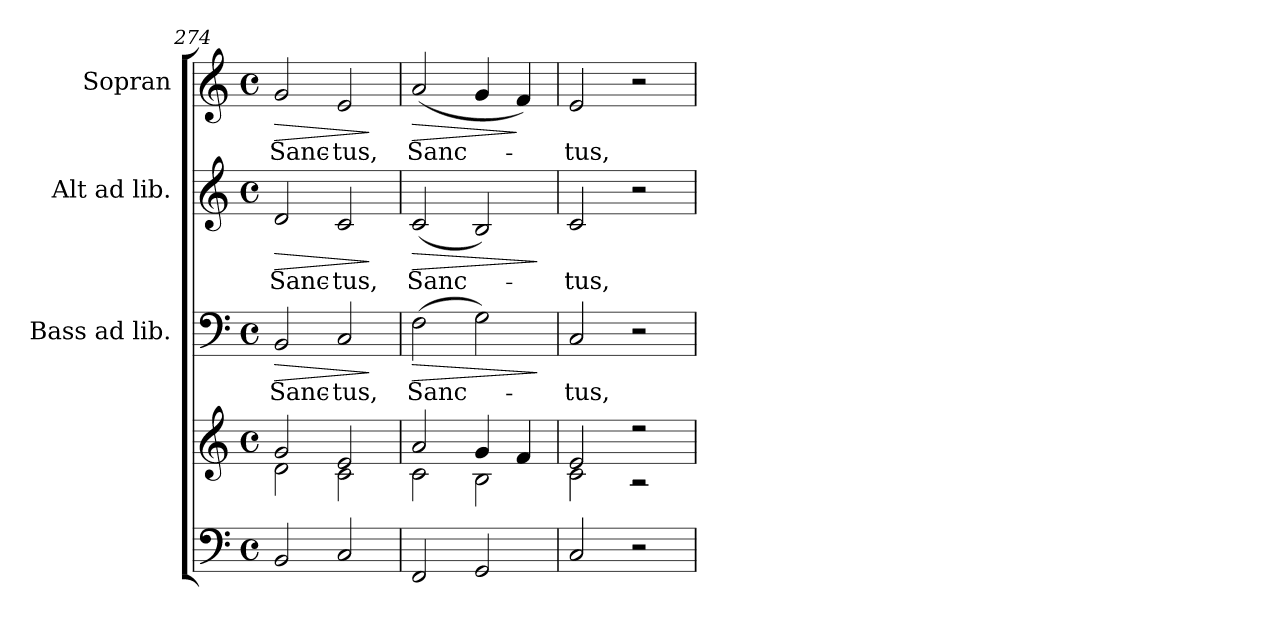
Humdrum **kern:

**kern	**kern	**kern	**text	**dynam	**kern	**text	**dynam	**kern	**text	**dynam
*part4	*part4	*part3	*part3	*part3	*part2	*part2	*part2	*part1	*part1	*part1
*staff5	*staff4	*staff3	*staff3	*staff3	*staff2	*staff2	*staff2	*staff1	*staff1	*staff1
*	*	*I"Bass ad lib.	*	*	*I"Alt ad lib.	*	*	*I"Sopran	*	*
*	*	*I'B.	*	*	*I'A.	*	*	*I'S.	*	*
*clefF4	*clefG2	*clefF4	*	*	*clefG2	*	*	*clefG2	*	*
*k[]	*k[]	*k[]	*	*	*k[]	*	*	*k[]	*	*
*C:	*C:	*C:	*	*	*C:	*	*	*C:	*	*
*M4/4	*M4/4	*M4/4	*	*	*M4/4	*	*	*M4/4	*	*
*met(c)	*met(c)	*met(c)	*	*	*met(c)	*	*	*met(c)	*	*
=274	=274	=274	=274	=274	=274	=274	=274	=274	=274	=274
*	*^	*	*	*	*	*	*	*	*	*
!	!	!	!	!LO:LY:b	!LO:HP:b	!	!LO:LY:b	!LO:HP:b	!	!LO:LY:b	!LO:HP:b
2BB/	2g/	2d\	2BB/	Sanc-	>	2d/	Sanc-	>	2g/	Sanc-	>
!	!	!	!	!LO:LY:b	!	!	!LO:LY:b	!	!	!LO:LY:b	!
2C/	2e/	2c\	2C/	-tus,	.	2c/	-tus,	.	2e/	-tus,	.
*	*v	*v	*	*	*	*	*	*	*	*	*
.	.	.	.	]	.	.	]	.	.	]
=275	=275	=275	=275	=275	=275	=275	=275	=275	=275	=275
*	*^	*	*	*	*	*	*	*	*	*
!	!	!	!	!LO:LY:b	!LO:HP:b	!	!LO:LY:b	!LO:HP:b	!	!LO:LY:b	!LO:HP:b
2FF/	2a/	2c\	(>2F\	Sanc-	>	(<2c/	Sanc-	>	(<2a/	Sanc-	>
2GG/	4g/	2B\	2G\)	.	.	2B/)	.	.	4g/	.	.
.	4f/	.	.	.	.	.	.	.	4f/)	.	]
*	*v	*v	*	*	*	*	*	*	*	*	*
.	.	.	.	]	.	.	]	.	.	.
=276	=276	=276	=276	=276	=276	=276	=276	=276	=276	=276
*	*^	*	*	*	*	*	*	*	*	*
!	!	!	!	!LO:LY:b	!	!	!LO:LY:b	!	!	!LO:LY:b	!
2C/	2e/	2c\	2C/	-tus,	.	2c/	-tus,	.	2e/	-tus,	.
2r	2r	2r	2r	.	.	2r	.	.	2r	.	.
*	*v	*v	*	*	*	*	*	*	*	*	*
=	=	=	=	=	=	=	=	=	=	=
*-	*-	*-	*-	*-	*-	*-	*-	*-	*-	*-
